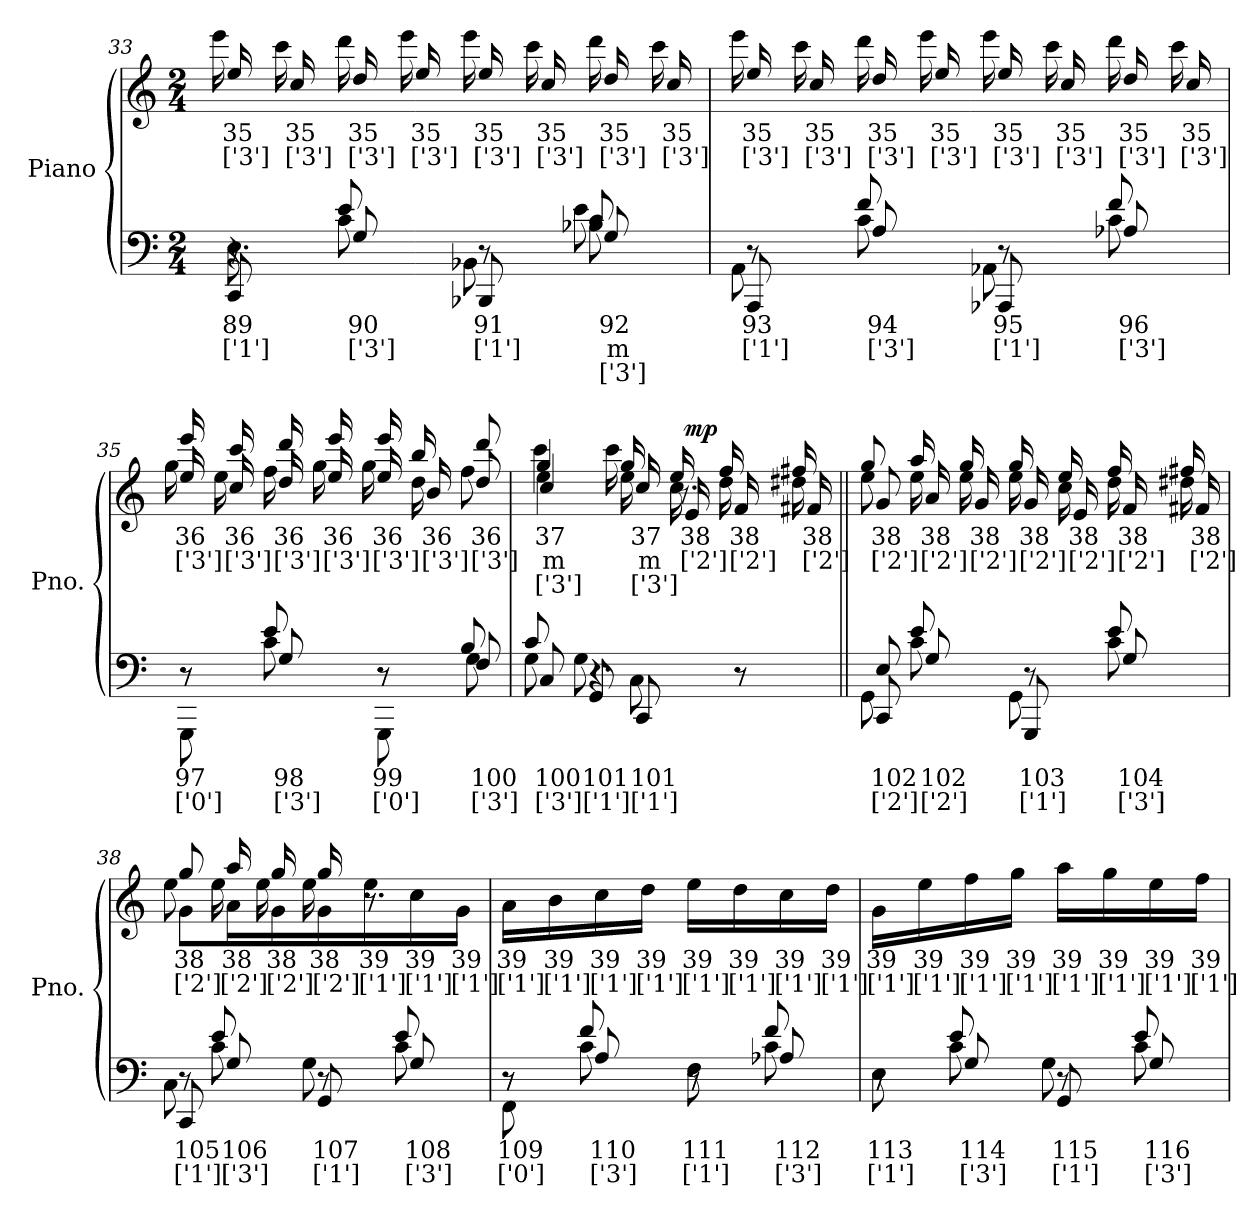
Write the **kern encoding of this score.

**kern	**text	**text	**text	**kern	**text	**text	**text	**dynam
*part1	*part1	*part1	*part1	*part1	*part1	*part1	*part1	*part1
*staff2	*staff2	*staff2	*staff2	*staff1	*staff1	*staff1	*staff1	*staff1/2
*I"Piano	*	*	*	*	*	*	*	*
*I'Pno.	*	*	*	*	*	*	*	*
!!LO:LB:g=z
*clefF4	*	*	*	*clefG2	*	*	*	*
*k[]	*	*	*	*k[]	*	*	*	*
*M2/4	*	*	*	*M2/4	*	*	*	*
=33	=33	=33	=33	=33	=33	=33	=33	=33
*^	*	*	*	*	*	*	*	*
*^	*^	*	*	*	*^	*	*	*	*
8CCi	8Ej	8r	4.r	89	['1']	.	16eeZ	16eeeV	35	['3']	.	.
.	.	.	.	.	.	.	16ccZ	16cccV	35	['3']	.	.
8Gj	8cN	8el	.	90	['3']	.	16ddZ	16dddV	35	['3']	.	.
.	.	.	.	.	.	.	16eeZ	16eeeV	35	['3']	.	.
8BBB-Xi	8BB-Xj	8r	.	91	['1']	.	16eeZ	16eeeV	35	['3']	.	.
.	.	.	.	.	.	.	16ccZ	16cccV	35	['3']	.	.
8Gi	8B-Xj	8cN	8el	92	m	['3']	16ddZ	16dddV	35	['3']	.	.
.	.	.	.	.	.	.	16ccZ	16cccV	35	['3']	.	.
*v	*v	*v	*v	*	*	*	*	*	*	*	*	*
=34	=34	=34	=34	=34	=34	=34	=34	=34	=34
*^	*	*	*	*	*	*	*	*	*
*	*^	*	*	*	*	*	*	*	*	*
8AAAi	8AAj	8r	93	['1']	.	16eeZ	16eeeV	35	['3']	.	.
.	.	.	.	.	.	16ccZ	16cccV	35	['3']	.	.
8Aj	8cN	8fl	94	['3']	.	16ddZ	16dddV	35	['3']	.	.
.	.	.	.	.	.	16eeZ	16eeeV	35	['3']	.	.
8AAA-Xi	8AA-Xj	8r	95	['1']	.	16eeZ	16eeeV	35	['3']	.	.
.	.	.	.	.	.	16ccZ	16cccV	35	['3']	.	.
8A-Xj	8cN	8fl	96	['3']	.	16ddZ	16dddV	35	['3']	.	.
.	.	.	.	.	.	16ccZ	16cccV	35	['3']	.	.
*	*	*	*	*	*	*v	*v	*	*	*	*
=35	=35	=35	=35	=35	=35	=35	=35	=35	=35	=35
*	*	*	*	*	*	*^	*	*	*	*
*	*	*	*	*	*	*	*^	*	*	*	*
8GGGi\L	8r	8r	97	['0']	.	16eeZ	16gg!	16eeeV	36	['3']	.	.
.	.	.	.	.	.	16ccZ	16ee!	16cccV	36	['3']	.	.
8Gj	8cN	8el	98	['3']	.	16ddZ	16ff!	16dddV	36	['3']	.	.
.	.	.	.	.	.	16eeZ	16gg!	16eeeV	36	['3']	.	.
8GGGi\L	8r	8r	99	['0']	.	16eeZ	16gg!	16eeeV	36	['3']	.	.
.	.	.	.	.	.	16bZ	16dd!	16bbV	36	['3']	.	.
8Fj	8GN	8Bl	100	['3']	.	8ddZ	8ff!	8dddV	36	['3']	.	.
*	*	*	*	*	*	*v	*v	*v	*	*	*	*
=36	=36	=36	=36	=36	=36	=36	=36	=36	=36	=36
*	*	*	*	*	*	*^	*	*	*	*
*	*	*	*	*	*	*	*^	*	*	*	*
*	*	*	*	*	*	*	*	*^	*	*	*	*
8Cj	8GN	8cl	100	['3']	.	4cc+	4eeZ	4gg!	4cccV	37	m	['3']	.
8GGi	8Gj	4.r	101	['1']	.	.	.	.	.	.	.	.	.
8CCi	8Cj	.	101	['1']	.	16cc+	16eeZ	16gg!	16cccV	37	m	['3']	.
!	!	!	!	!	!	!	!	!	!	!	!	!	!LO:DY:b
.	.	.	.	.	.	16e+	16ccZ	16ee!	8.r	38	['2']	.	mp
8r	8r	.	.	.	.	16f+	16ddZ	16ff!	.	38	['2']	.	.
.	.	.	.	.	.	16f#X+	16dd#XZ	16ff#X!	.	38	['2']	.	.
*	*	*	*	*	*	*v	*v	*v	*v	*	*	*	*
!!LO:LB:g=z
=37||	=37||	=37||	=37||	=37||	=37||	=37||	=37||	=37||	=37||	=37||
*	*	*	*	*	*	*^	*	*	*	*
*	*	*	*	*	*	*	*^	*	*	*	*
8CCi	8GGj	8EN	102	['2']	.	8g+	8eeZ	8gg!	38	['2']	.	.
8Gi	8cj	8eN	102	['2']	.	16a+	16eeZ	16aa!	38	['2']	.	.
.	.	.	.	.	.	16g+	16eeZ	16gg!	38	['2']	.	.
8GGGi	8GGj	8r	103	['1']	.	16g+	16eeZ	16gg!	38	['2']	.	.
.	.	.	.	.	.	16e+	16ccZ	16ee!	38	['2']	.	.
8Gj	8cN	8el	104	['3']	.	16f+	16ddZ	16ff!	38	['2']	.	.
.	.	.	.	.	.	16f#X+	16dd#XZ	16ff#X!	38	['2']	.	.
=38	=38	=38	=38	=38	=38	=38	=38	=38	=38	=38	=38	=38
8CCi	8Cj	8r	105	['1']	.	8g+	8eeZ	8gg!	38	['2']	.	.
8Gj	8cN	8el	106	['3']	.	16a+	16eeZ	16aa!	38	['2']	.	.
.	.	.	.	.	.	16g+	16eeZ	16gg!	38	['2']	.	.
8GGi	8Gj	8r	107	['1']	.	16g+	16eeZ	16gg!	38	['2']	.	.
.	.	.	.	.	.	16eeZ\	8.r	8.r	39	['1']	.	.
8Gj	8cN	8el	108	['3']	.	16ccZ\	.	.	39	['1']	.	.
.	.	.	.	.	.	16gZ\JJ	.	.	39	['1']	.	.
*	*	*	*	*	*	*v	*v	*v	*	*	*	*
=39	=39	=39	=39	=39	=39	=39	=39	=39	=39	=39
8FFi\L	8r	8r	109	['0']	.	16aZ\LL	39	['1']	.	.
.	.	.	.	.	.	16bZ\	39	['1']	.	.
8Aj	8cN	8fl	110	['3']	.	16ccZ\	39	['1']	.	.
.	.	.	.	.	.	16ddZ\JJ	39	['1']	.	.
8Fj\L	8r	8r	111	['1']	.	16eeZ\LL	39	['1']	.	.
.	.	.	.	.	.	16ddZ\	39	['1']	.	.
8A-Xj	8cN	8fl	112	['3']	.	16ccZ\	39	['1']	.	.
.	.	.	.	.	.	16ddZ\JJ	39	['1']	.	.
=40	=40	=40	=40	=40	=40	=40	=40	=40	=40	=40
8Ej\L	8r	8r	113	['1']	.	16gZ\LL	39	['1']	.	.
.	.	.	.	.	.	16eeZ\	39	['1']	.	.
8Gj	8cN	8el	114	['3']	.	16ffZ\	39	['1']	.	.
.	.	.	.	.	.	16ggZ\JJ	39	['1']	.	.
8GGi	8Gj	8r	115	['1']	.	16aaZ\LL	39	['1']	.	.
.	.	.	.	.	.	16ggZ\	39	['1']	.	.
8Gj	8cN	8el	116	['3']	.	16eeZ\	39	['1']	.	.
.	.	.	.	.	.	16ffZ\JJ	39	['1']	.	.
*v	*v	*v	*	*	*	*	*	*	*	*
=	=	=	=	=	=	=	=	=
*-	*-	*-	*-	*-	*-	*-	*-	*-
